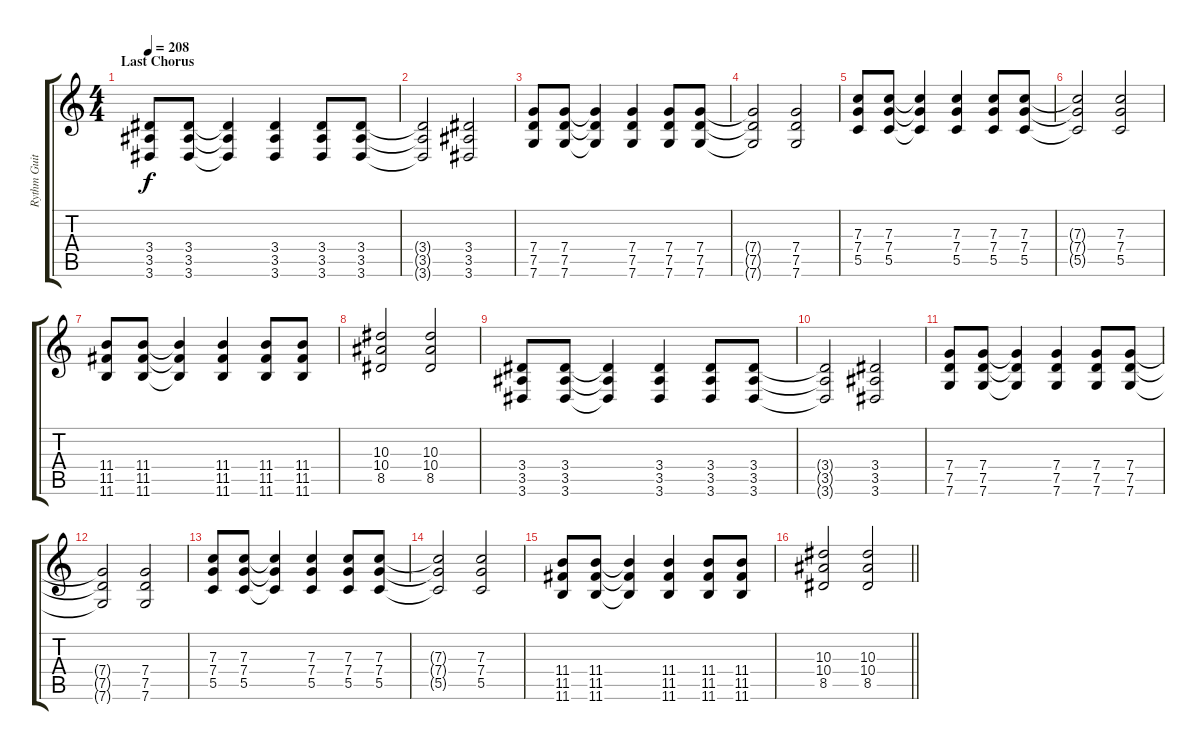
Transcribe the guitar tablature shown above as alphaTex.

\track ("Rythm Guitar" "Rythm Guit") {instrument distortionguitar}
\staff {score tabs}
\tuning (D4 A3 F3 C3 G2 C2) {hide}
\ts (4 4)
\section ("" "Last Chorus")
\tempo 208
\clef g2
\ks c
(3.4 3.5 3.6).8{dy f} (3.4 3.5 3.6).8 (3.4{t} 3.5{t} 3.6{t}).4 (3.4 3.5 3.6).4 (3.4 3.5 3.6).8 (3.4 3.5 3.6).8 |
(3.4{t} 3.5{t} 3.6{t}).2 (3.4 3.5 3.6).2 |
(7.4 7.5 7.6).8 (7.4 7.5 7.6).8 (7.4{t} 7.5{t} 7.6{t}).4 (7.4 7.5 7.6).4 (7.4 7.5 7.6).8 (7.4 7.5 7.6).8 |
(7.4{t} 7.5{t} 7.6{t}).2 (7.4 7.5 7.6).2 |
(7.3 7.4 5.5).8 (7.3 7.4 5.5).8 (7.3{t} 7.4{t} 5.5{t}).4 (7.3 7.4 5.5).4 (7.3 7.4 5.5).8 (7.3 7.4 5.5).8 |
(7.3{t} 7.4{t} 5.5{t}).2 (7.3 7.4 5.5).2 |
(11.4 11.5 11.6).8 (11.4 11.5 11.6).8 (11.4{t} 11.5{t} 11.6{t}).4 (11.4 11.5 11.6).4 (11.4 11.5 11.6).8 (11.4 11.5 11.6).8 |
(10.3 10.4 8.5).2 (10.3 10.4 8.5).2 |
(3.4 3.5 3.6).8 (3.4 3.5 3.6).8 (3.4{t} 3.5{t} 3.6{t}).4 (3.4 3.5 3.6).4 (3.4 3.5 3.6).8 (3.4 3.5 3.6).8 |
(3.4{t} 3.5{t} 3.6{t}).2 (3.4 3.5 3.6).2 |
(7.4 7.5 7.6).8 (7.4 7.5 7.6).8 (7.4{t} 7.5{t} 7.6{t}).4 (7.4 7.5 7.6).4 (7.4 7.5 7.6).8 (7.4 7.5 7.6).8 |
(7.4{t} 7.5{t} 7.6{t}).2 (7.4 7.5 7.6).2 |
(7.3 7.4 5.5).8 (7.3 7.4 5.5).8 (7.3{t} 7.4{t} 5.5{t}).4 (7.3 7.4 5.5).4 (7.3 7.4 5.5).8 (7.3 7.4 5.5).8 |
(7.3{t} 7.4{t} 5.5{t}).2 (7.3 7.4 5.5).2 |
(11.4 11.5 11.6).8 (11.4 11.5 11.6).8 (11.4{t} 11.5{t} 11.6{t}).4 (11.4 11.5 11.6).4 (11.4 11.5 11.6).8 (11.4 11.5 11.6).8 |
\barLineRight lightlight
(10.3 10.4 8.5).2 (10.3 10.4 8.5).2
